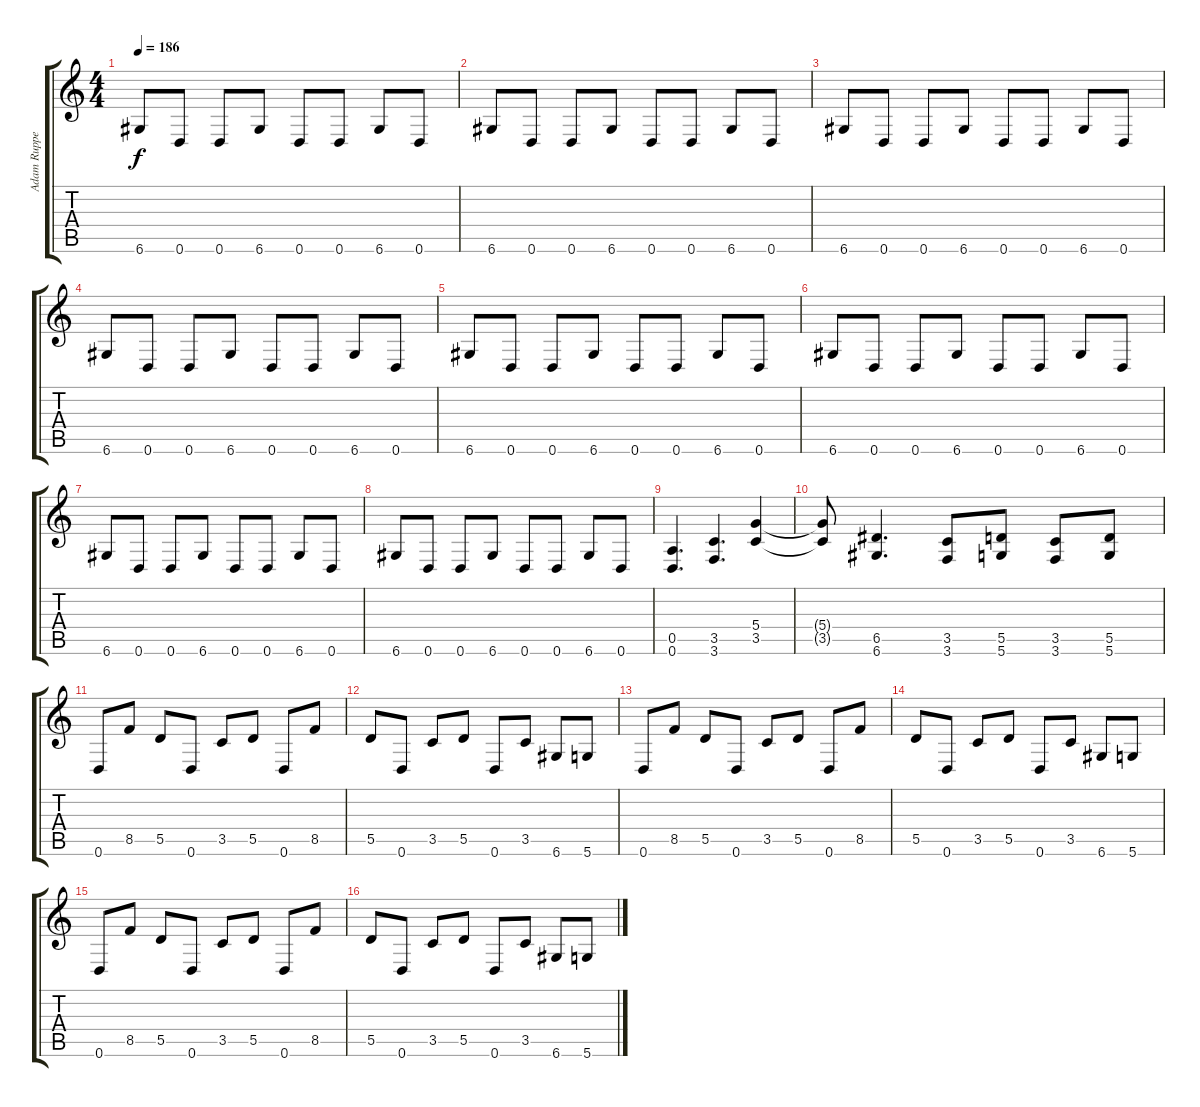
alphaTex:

\track ("Adam Ruppel" "Adam Ruppe") {instrument distortionguitar}
\staff {score tabs}
\tuning (E4 B3 G3 D3 A2 D2) {hide}
\ts (4 4)
\tempo 186
\clef g2
\ks c
6.6.8{dy f} 0.6.8 0.6.8 6.6.8 0.6.8 0.6.8 6.6.8 0.6.8 |
6.6.8 0.6.8 0.6.8 6.6.8 0.6.8 0.6.8 6.6.8 0.6.8 |
6.6.8 0.6.8 0.6.8 6.6.8 0.6.8 0.6.8 6.6.8 0.6.8 |
6.6.8 0.6.8 0.6.8 6.6.8 0.6.8 0.6.8 6.6.8 0.6.8 |
6.6.8 0.6.8 0.6.8 6.6.8 0.6.8 0.6.8 6.6.8 0.6.8 |
6.6.8 0.6.8 0.6.8 6.6.8 0.6.8 0.6.8 6.6.8 0.6.8 |
6.6.8 0.6.8 0.6.8 6.6.8 0.6.8 0.6.8 6.6.8 0.6.8 |
6.6.8 0.6.8 0.6.8 6.6.8 0.6.8 0.6.8 6.6.8 0.6.8 |
(0.5 0.6).4{d} (3.5 3.6).4{d} (5.4 3.5).4 |
(5.4{t} 3.5{t}).8 (6.5 6.6).4{d} (3.5 3.6).8 (5.5 5.6).8 (3.5 3.6).8 (5.5 5.6).8 |
0.6.8 8.5.8 5.5.8 0.6.8 3.5.8 5.5.8 0.6.8 8.5.8 |
5.5.8 0.6.8 3.5.8 5.5.8 0.6.8 3.5.8 6.6.8 5.6.8 |
0.6.8 8.5.8 5.5.8 0.6.8 3.5.8 5.5.8 0.6.8 8.5.8 |
5.5.8 0.6.8 3.5.8 5.5.8 0.6.8 3.5.8 6.6.8 5.6.8 |
0.6.8 8.5.8 5.5.8 0.6.8 3.5.8 5.5.8 0.6.8 8.5.8 |
5.5.8 0.6.8 3.5.8 5.5.8 0.6.8 3.5.8 6.6.8 5.6.8
